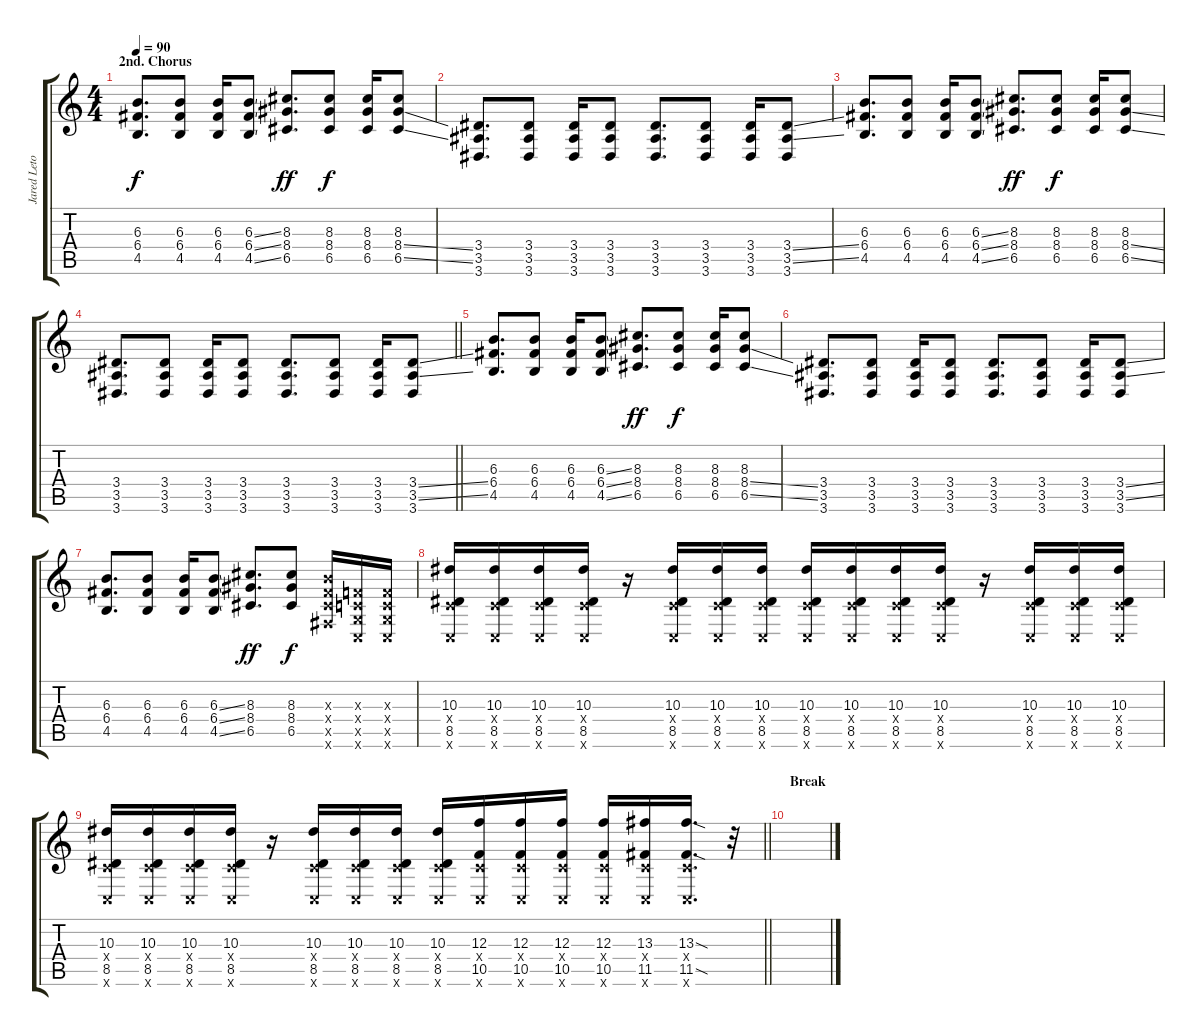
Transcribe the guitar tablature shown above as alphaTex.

\track ("Jared Leto - Guitar" "Jared Leto") {instrument overdrivenguitar}
\staff {score tabs}
\tuning (D4 A3 F3 C3 G2 C2) {hide}
\ts (4 4)
\section ("" "2nd. Chorus")
\tempo 90
\clef g2
\ks c
(6.3 6.4 4.5).8{d dy f} (6.3 6.4 4.5).8 (6.3 6.4 4.5).16 (6.3{ss} 6.4{ss} 4.5{ss}).8 (8.3 8.4 6.5).8{d dy ff} (8.3 8.4 6.5).8{dy f} (8.3 8.4 6.5).16 (8.3 8.4{ss} 6.5{ss}).8 |
(3.4 3.5 3.6).8{d} (3.4 3.5 3.6).8 (3.4 3.5 3.6).16 (3.4 3.5 3.6).8 (3.4 3.5 3.6).8{d} (3.4 3.5 3.6).8 (3.4 3.5 3.6).16 (3.4{ss} 3.5{ss} 3.6).8 |
(6.3 6.4 4.5).8{d} (6.3 6.4 4.5).8 (6.3 6.4 4.5).16 (6.3{ss} 6.4{ss} 4.5{ss}).8 (8.3 8.4 6.5).8{d dy ff} (8.3 8.4 6.5).8{dy f} (8.3 8.4 6.5).16 (8.3 8.4{ss} 6.5{ss}).8 |
\barLineRight lightlight
(3.4 3.5 3.6).8{d} (3.4 3.5 3.6).8 (3.4 3.5 3.6).16 (3.4 3.5 3.6).8 (3.4 3.5 3.6).8{d} (3.4 3.5 3.6).8 (3.4 3.5 3.6).16 (3.4{ss} 3.5{ss} 3.6).8 |
\section ("" "")
(6.3 6.4 4.5).8{d balance 0} (6.3 6.4 4.5).8 (6.3 6.4 4.5).16 (6.3{ss} 6.4{ss} 4.5{ss}).8 (8.3 8.4 6.5).8{d dy ff} (8.3 8.4 6.5).8{dy f} (8.3 8.4 6.5).16 (8.3 8.4{ss} 6.5{ss}).8 |
(3.4 3.5 3.6).8{d} (3.4 3.5 3.6).8 (3.4 3.5 3.6).16 (3.4 3.5 3.6).8 (3.4 3.5 3.6).8{d} (3.4 3.5 3.6).8 (3.4 3.5 3.6).16 (3.4{ss} 3.5{ss} 3.6).8 |
(6.3 6.4 4.5).8{d} (6.3 6.4 4.5).8 (6.3 6.4 4.5).16 (6.3{ss} 6.4{ss} 4.5{ss}).8 (8.3 8.4 6.5).8{d dy ff} (8.3 8.4 6.5).8{dy f} (6.3{x} 6.4{x} 6.5{x} 6.6{x}).16 (0.3{x} 0.4{x} 0.5{x} 0.6{x}).16 (0.3{x} 0.4{x} 0.5{x} 0.6{x}).16 |
(10.3 0.4{x} 8.5 0.6{x}).16 (10.3 0.4{x} 8.5 0.6{x}).16 (10.3 0.4{x} 8.5 0.6{x}).16 (10.3 0.4{x} 8.5 0.6{x}).16 r.16 (10.3 0.4{x} 8.5 0.6{x}).16 (10.3 0.4{x} 8.5 0.6{x}).16 (10.3 0.4{x} 8.5 0.6{x}).16 (10.3 0.4{x} 8.5 0.6{x}).16 (10.3 0.4{x} 8.5 0.6{x}).16 (10.3 0.4{x} 8.5 0.6{x}).16 (10.3 0.4{x} 8.5 0.6{x}).16 r.16 (10.3 0.4{x} 8.5 0.6{x}).16 (10.3 0.4{x} 8.5 0.6{x}).16 (10.3 0.4{x} 8.5 0.6{x}).16 |
\barLineRight lightlight
(10.3 0.4{x} 8.5 0.6{x}).16 (10.3 0.4{x} 8.5 0.6{x}).16 (10.3 0.4{x} 8.5 0.6{x}).16 (10.3 0.4{x} 8.5 0.6{x}).16 r.16 (10.3 0.4{x} 8.5 0.6{x}).16 (10.3 0.4{x} 8.5 0.6{x}).16 (10.3 0.4{x} 8.5 0.6{x}).16 (10.3 0.4{x} 8.5 0.6{x}).16 (12.3 0.4{x} 10.5 0.6{x}).16 (12.3 0.4{x} 10.5 0.6{x}).16 (12.3 0.4{x} 10.5 0.6{x}).16 (12.3 0.4{x} 10.5 0.6{x}).16 (13.3 0.4{x} 11.5 0.6{x}).16 (13.3{sod} 0.4{x} 11.5{sod} 0.6{x}).16{d} r.32 |
\section ("" "Break")
